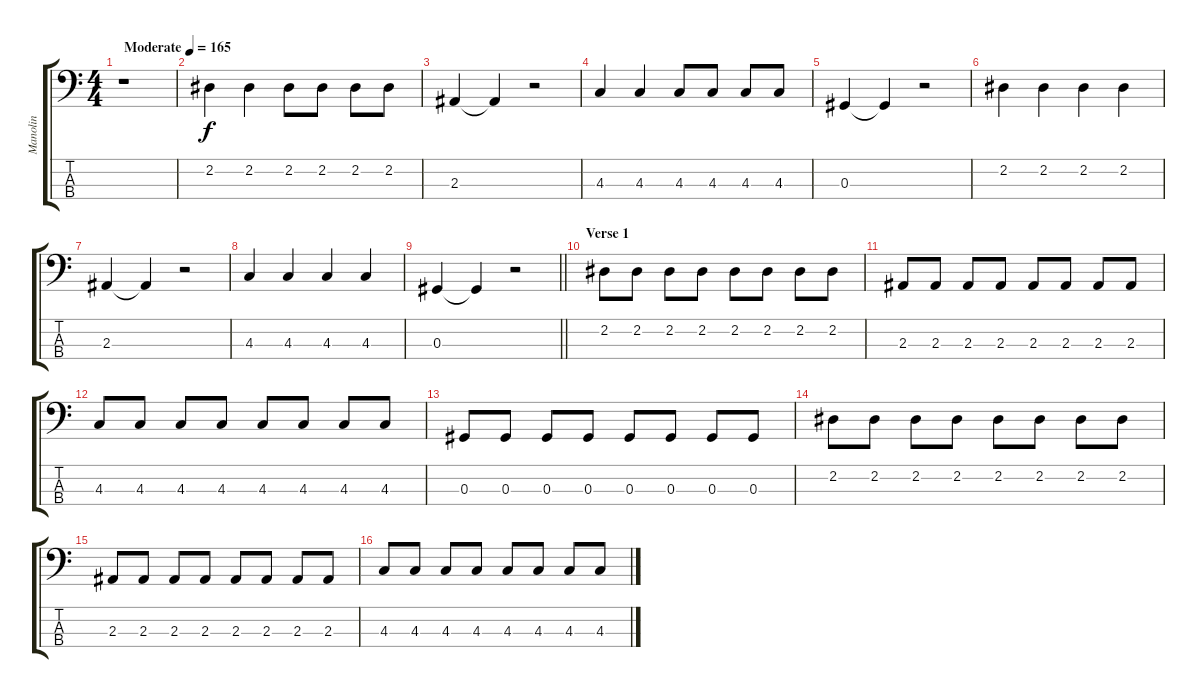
\track ("Manolin" "Manolin") {instrument electricbasspick}
\staff {score tabs}
\tuning (Gb2 Db2 Ab1 Eb1) {hide}
\ts (4 4)
\tempo (165 "Moderate")
\clef f4
\ks c
r.1{dy f instrument electricbasspick} |
2.2.4 2.2.4 2.2.8 2.2.8 2.2.8 2.2.8 |
2.3.4 2.3{t}.4 r.2 |
4.3.4 4.3.4 4.3.8 4.3.8 4.3.8 4.3.8 |
0.3.4 0.3{t}.4 r.2 |
2.2.4 2.2.4 2.2.4 2.2.4 |
2.3.4 2.3{t}.4 r.2 |
4.3.4 4.3.4 4.3.4 4.3.4 |
\barLineRight lightlight
0.3.4 0.3{t}.4 r.2 |
\section ("" "Verse 1")
2.2.8 2.2.8 2.2.8 2.2.8 2.2.8 2.2.8 2.2.8 2.2.8 |
2.3.8 2.3.8 2.3.8 2.3.8 2.3.8 2.3.8 2.3.8 2.3.8 |
4.3.8 4.3.8 4.3.8 4.3.8 4.3.8 4.3.8 4.3.8 4.3.8 |
0.3.8 0.3.8 0.3.8 0.3.8 0.3.8 0.3.8 0.3.8 0.3.8 |
2.2.8 2.2.8 2.2.8 2.2.8 2.2.8 2.2.8 2.2.8 2.2.8 |
2.3.8 2.3.8 2.3.8 2.3.8 2.3.8 2.3.8 2.3.8 2.3.8 |
4.3.8 4.3.8 4.3.8 4.3.8 4.3.8 4.3.8 4.3.8 4.3.8
